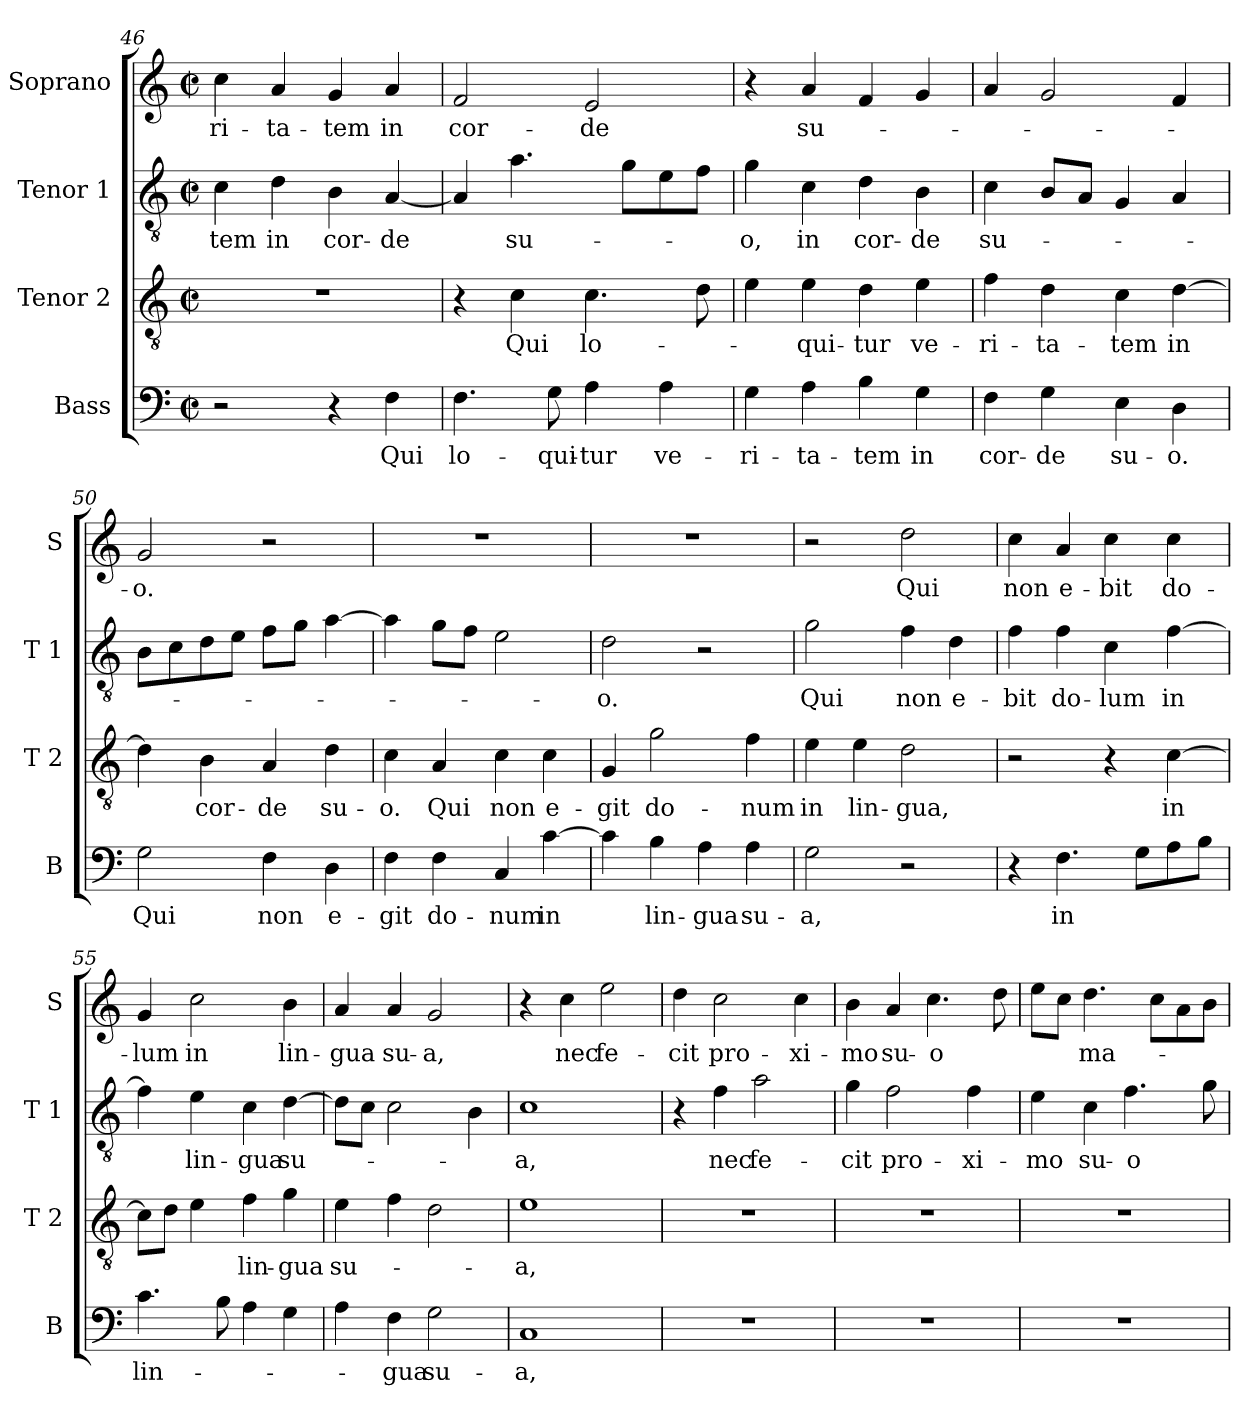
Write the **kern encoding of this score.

**kern	**text	**kern	**text	**kern	**text	**kern	**text
*part4	*part4	*part3	*part3	*part2	*part2	*part1	*part1
*staff4	*staff4	*staff3	*staff3	*staff2	*staff2	*staff1	*staff1
*I"Bass	*	*I"Tenor 2	*	*I"Tenor 1	*	*I"Soprano	*
*I'B	*	*I'T 2	*	*I'T 1	*	*I'S	*
*clefF4	*	*clefGv2	*	*clefGv2	*	*clefG2	*
*k[]	*	*k[]	*	*k[]	*	*k[]	*
*C:	*	*C:	*	*C:	*	*C:	*
*M2/2	*	*M2/2	*	*M2/2	*	*M2/2	*
*met(c|)	*	*met(c|)	*	*met(c|)	*	*met(c|)	*
=46	=46	=46	=46	=46	=46	=46	=46
2r	.	1r	.	4c\	-tem	4cc\	-ri-
.	.	.	.	4d\	in	4a/	-ta-
4r	.	.	.	4B\	cor-	4g/	-tem
4F\	Qui	.	.	[4A/	-de	4a/	in
=47	=47	=47	=47	=47	=47	=47	=47
4.F\	lo-	4r	.	4A/]	.	2f/	cor-
.	.	4c\	Qui	4.a\	su-	.	.
8G\	-qui-	.	.	.	.	.	.
4A\	-tur	4.c\	lo-	.	.	2e/	-de
.	.	.	.	8g\L	.	.	.
4A\	ve-	.	.	8e\	.	.	.
.	.	8d\	.	8f\J	.	.	.
=48	=48	=48	=48	=48	=48	=48	=48
4G\	-ri-	4e\	.	4g\	-o,	4r	.
4A\	-ta-	4e\	-qui-	4c\	in	4a/	su-
4B\	-tem	4d\	-tur	4d\	cor-	4f/	.
4G\	in	4e\	ve-	4B\	-de	4g/	.
!!LO:LB:g=z
=49	=49	=49	=49	=49	=49	=49	=49
4F\	cor-	4f\	-ri-	4c\	su-	4a/	.
4G\	-de	4d\	-ta-	8B/L	.	2g/	.
.	.	.	.	8A/J	.	.	.
4E\	su-	4c\	-tem	4G/	.	.	.
4D\	-o.	[4d\	in	4A/	.	4f/	.
=50	=50	=50	=50	=50	=50	=50	=50
2G\	Qui	4d\]	.	8B\L	.	2g/	-o.
.	.	.	.	8c\	.	.	.
.	.	4B\	cor-	8d\	.	.	.
.	.	.	.	8e\J	.	.	.
4F\	non	4A/	-de	8f\L	.	2r	.
.	.	.	.	8g\J	.	.	.
4D\	e-	4d\	su-	[4a\	.	.	.
=51	=51	=51	=51	=51	=51	=51	=51
4F\	-git	4c\	-o.	4a\]	.	1r	.
4F\	do-	4A/	Qui	8g\L	.	.	.
.	.	.	.	8f\J	.	.	.
4C/	-num	4c\	non	2e\	.	.	.
[4c\	in	4c\	e-	.	.	.	.
=52	=52	=52	=52	=52	=52	=52	=52
4c\]	.	4G/	-git	2d\	-o.	1r	.
4B\	lin-	2g\	do-	.	.	.	.
4A\	-gua	.	.	2r	.	.	.
4A\	su-	4f\	-num	.	.	.	.
=53	=53	=53	=53	=53	=53	=53	=53
2G\	-a,	4e\	in	2g\	Qui	2r	.
.	.	4e\	lin-	.	.	.	.
2r	.	2d\	-gua,	4f\	non	2dd\	Qui
.	.	.	.	4d\	e-	.	.
=54	=54	=54	=54	=54	=54	=54	=54
4r	.	2r	.	4f\	-bit	4cc\	non
4.F\	in	.	.	4f\	do-	4a/	e-
.	.	4r	.	4c\	-lum	4cc\	-bit
8G\L	.	.	.	.	.	.	.
8A\	.	[4c\	in	[4f\	in	4cc\	do-
8B\J	.	.	.	.	.	.	.
!!LO:LB:g=z
=55	=55	=55	=55	=55	=55	=55	=55
4.c\	lin-	8c\L]	.	4f\]	.	4g/	-lum
.	.	8d\J	.	.	.	.	.
.	.	4e\	.	4e\	lin-	2cc\	in
8B\	.	.	.	.	.	.	.
4A\	.	4f\	lin-	4c\	-gua	.	.
4G\	.	4g\	-gua	[4d\	su-	4b\	lin-
=56	=56	=56	=56	=56	=56	=56	=56
4A\	.	4e\	su-	8d\L]	.	4a/	-gua
.	.	.	.	8c\J	.	.	.
4F\	-gua	4f\	.	2c\	.	4a/	su-
2G\	su-	2d\	.	.	.	2g/	-a,
.	.	.	.	4B\	.	.	.
=57	=57	=57	=57	=57	=57	=57	=57
1C	-a,	1e	-a,	1c	-a,	4r	.
.	.	.	.	.	.	4cc\	nec
.	.	.	.	.	.	2ee\	fe-
=58	=58	=58	=58	=58	=58	=58	=58
1r	.	1r	.	4r	.	4dd\	-cit
.	.	.	.	4f\	nec	2cc\	pro-
.	.	.	.	2a\	fe-	.	.
.	.	.	.	.	.	4cc\	-xi-
=59	=59	=59	=59	=59	=59	=59	=59
1r	.	1r	.	4g\	-cit	4b\	-mo
.	.	.	.	2f\	pro-	4a/	su-
.	.	.	.	.	.	4.cc\	-o
.	.	.	.	4f\	-xi-	.	.
.	.	.	.	.	.	8dd\	.
=60	=60	=60	=60	=60	=60	=60	=60
1r	.	1r	.	4e\	-mo	8ee\L	.
.	.	.	.	.	.	8cc\J	.
.	.	.	.	4c\	su-	4.dd\	ma-
.	.	.	.	4.f\	-o	.	.
.	.	.	.	.	.	8cc\L	.
.	.	.	.	.	.	8a\	.
.	.	.	.	8g\	.	8b\J	.
=	=	=	=	=	=	=	=
*-	*-	*-	*-	*-	*-	*-	*-
